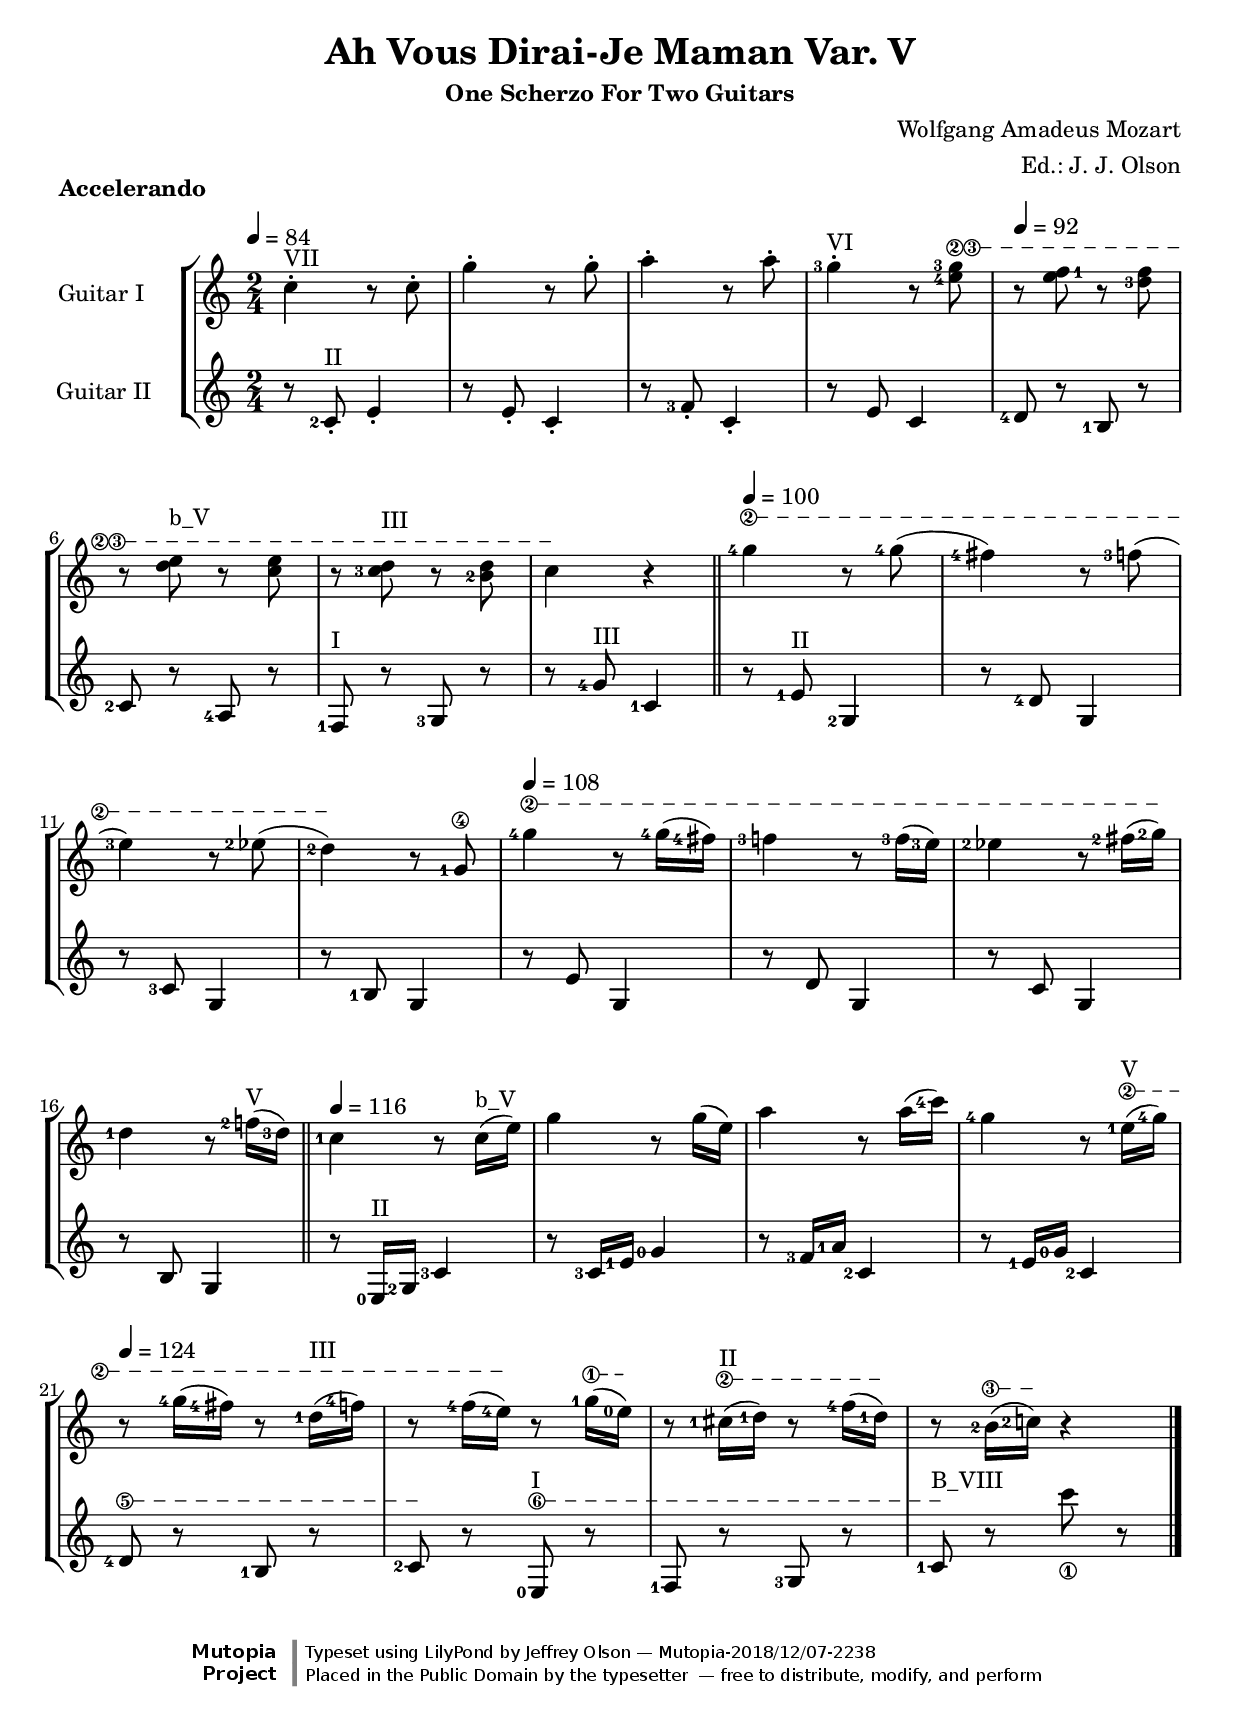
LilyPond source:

\version "2.18.2"

\header {
 title = "Ah Vous Dirai-Je Maman Var. V"
 subtitle = \markup { \smaller "One Scherzo For Two Guitars" }
 composer = "Wolfgang Amadeus Mozart"
 arranger = "Ed.: J. J. Olson"
 date = "1785"
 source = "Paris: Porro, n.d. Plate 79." % see IMSLP104399
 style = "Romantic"
 mytagline = ##f

 %            o_
 %       (\___\/_____/)
 %  ~ ~ ~ ~ ~ / ~ ~ ~ ~ ~ ~ ~
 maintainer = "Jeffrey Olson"
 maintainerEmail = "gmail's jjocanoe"
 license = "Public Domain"

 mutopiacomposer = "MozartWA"
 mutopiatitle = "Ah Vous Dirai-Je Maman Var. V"
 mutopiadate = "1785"
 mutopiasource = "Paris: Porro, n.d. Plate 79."
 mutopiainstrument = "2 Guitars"
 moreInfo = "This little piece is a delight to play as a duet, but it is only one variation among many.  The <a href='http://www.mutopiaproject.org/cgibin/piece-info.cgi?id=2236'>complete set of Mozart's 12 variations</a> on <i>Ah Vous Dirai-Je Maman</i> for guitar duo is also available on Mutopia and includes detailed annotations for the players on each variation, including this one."

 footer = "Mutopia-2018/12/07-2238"
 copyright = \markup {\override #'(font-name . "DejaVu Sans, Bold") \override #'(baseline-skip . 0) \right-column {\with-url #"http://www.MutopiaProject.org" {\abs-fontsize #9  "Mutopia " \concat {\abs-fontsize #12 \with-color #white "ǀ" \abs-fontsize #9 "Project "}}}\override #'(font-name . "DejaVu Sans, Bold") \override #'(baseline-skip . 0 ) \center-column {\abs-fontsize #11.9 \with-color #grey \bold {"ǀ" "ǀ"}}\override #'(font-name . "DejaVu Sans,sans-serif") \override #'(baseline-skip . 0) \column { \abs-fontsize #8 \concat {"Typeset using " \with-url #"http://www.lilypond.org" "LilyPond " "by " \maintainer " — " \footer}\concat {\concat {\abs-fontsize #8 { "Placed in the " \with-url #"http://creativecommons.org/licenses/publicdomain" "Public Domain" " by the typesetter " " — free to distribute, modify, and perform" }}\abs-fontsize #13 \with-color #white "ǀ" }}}
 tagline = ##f
}

\paper{
  %page-count = #1
  %#(set-paper-size "a4")      %uncomment to test specific paper size
  %#(set-paper-size "letter")  %uncomment to test specific paper size
  indent = \indent + 8\mm
  top-margin = 8\mm
  bottom-margin = 8\mm
  ragged-last-bottom = ##f
  print-first-page-number = ##f
  evenHeaderMarkup = \oddHeaderMarkup % so all page numbers to right
  oddFooterMarkup = \markup { \column {
      \fill-line { \on-the-fly #first-page \column { \vspace #1 \fromproperty #'header:copyright } }
      \fill-line { \on-the-fly #last-page \fromproperty #'header:mytagline }
    }
  }
  evenFooterMarkup = \oddFooterMarkup
}


% guitar neck position indicators
pI    = ^\markup { "I" }
pII   = ^\markup { "II" }
pIII  = ^\markup { "III" }
pIV   = ^\markup { "IV" }
pV    = ^\markup { "V" }
pVI   = ^\markup { "VI" }
pVII  = ^\markup { "VII" }
pVIII = ^\markup { "VIII" }
pIX   = ^\markup { "IX" }
pX    = ^\markup { "X" }
pXI   = ^\markup { "XI" }
pXII  = ^\markup { "XII" }
pXIII = ^\markup { "XIII" }
pXVI  = ^\markup { "XVI" }

% parenthetic position reminders
ppI    = ^\markup { "(I)" }
ppII   = ^\markup { "(II)" }
ppIII  = ^\markup { "(III)" }
ppIV   = ^\markup { "(IV)" }
ppV    = ^\markup { "(V)" }
ppVI   = ^\markup { "(VI)" }
ppVII  = ^\markup { "(VII)" }
ppVIII = ^\markup { "(VIII)" }
ppIX   = ^\markup { "(IX)" }
ppX    = ^\markup { "(X)" }
ppXI   = ^\markup { "(XI)" }
ppXII  = ^\markup { "(XII)" }
ppXIII = ^\markup { "(XIII)" }

% large barre
BpI    = ^\markup { "B_I" }
BpII   = ^\markup { "B_II" }
BpIII  = ^\markup { "B_III" }
BpIV   = ^\markup { "B_IV" }
BpV    = ^\markup { "B_V" }
BpVI   = ^\markup { "B_VI" }
BpVII  = ^\markup { "B_VII" }
BpVIII = ^\markup { "B_VIII" }
BpIX   = ^\markup { "B_IX" }
BpX    = ^\markup { "B_X" }
BpXI   = ^\markup { "B_XI" }
BpXII  = ^\markup { "B_XII" }

% small barre
bpI    = ^\markup { "b_I" }
bpII   = ^\markup { "b_II" }
bpIII  = ^\markup { "b_III" }
bpIV   = ^\markup { "b_IV" }
bpV    = ^\markup { "b_V" }
bpVI   = ^\markup { "b_VI" }
bpVII  = ^\markup { "b_VII" }
bpVIII = ^\markup { "b_VIII" }
bpIX   = ^\markup { "b_IX" }
bpX    = ^\markup { "b_X" }
bpXI   = ^\markup { "b_XI" }
bpXII  = ^\markup { "b_XII" }

% parenthetic small barre
bppI    = ^\markup { "(b_I)" }
bppIII  = ^\markup { "(b_III)" }

% left hand fingering locations
fingerLeft   = \set fingeringOrientations = #'(left)
fingerRight  = \set fingeringOrientations = #'(right)
fingerUp     = \set fingeringOrientations = #'(up)
fingerDown   = \set fingeringOrientations = #'(down)
fingerUpDown = \set fingeringOrientations = #'(up down)
fingerInStaff  = \override Fingering.staff-padding = #'()
fingerOutStaff = \revert Fingering.staff-padding

% abbreviation to tweak a fingering location
% e.g. <cis'-\fngXY #'(0 . 0.5)-1>
fngXY = #(define-scheme-function (parser location xy fng) (number-pair? string-or-music?) #{
     \tweak extra-offset #xy #fng
#})

% right hand fingers
P = \rightHandFinger #1
I = \rightHandFinger #2
M = \rightHandFinger #3
A = \rightHandFinger #4

% right hand fingering locations
rhUp    = \set strokeFingerOrientations = #'(up)
rhDown  = \set strokeFingerOrientations = #'(down)
rhLeft  = \set strokeFingerOrientations = #'(left)
rhRight = \set strokeFingerOrientations = #'(right)

% string number locations
stringUp    = \set stringNumberOrientations = #'(up)
stringDown  = \set stringNumberOrientations = #'(down)
stringLeft  = \set stringNumberOrientations = #'(left)
stringRight = \set stringNumberOrientations = #'(right)

% harmonics
headHarmonic = \override Staff.NoteHead.style = #'harmonic
headRevert = \revert Staff.NoteHead.style

%high notes
hiE   = ^\markup{ \smaller E}
hiF   = ^\markup{ \smaller F}
hiFis = ^\markup{ \smaller \concat{ F \super \sharp }}
hiG   = ^\markup{ \smaller G}
hiGis = ^\markup{ \smaller \concat{ G \super \sharp }}
hiAes = ^\markup{ \smaller \concat{ A \super \flat }}
hiA   = ^\markup{ \smaller A}
hiBes = ^\markup{ \smaller \concat{ B \super \flat }}
hiB   = ^\markup{ \smaller B}

% tuplets
hideTupletNumber = \override TupletNumber.stencil = ##f
unhideTupletNumber = \revert TupletNumber.stencil 
hideTupletBracket = \override TupletBracket.bracket-visibility = ##f
unhideTupletBracket = \revert TupletBracket.bracket-visibility

% harmonics
headHarmonic = \override Staff.NoteHead.style = #'harmonic
headRevert = \revert Staff.NoteHead.style

% tempo/dynamics
acl = _\markup { \smaller \italic "accel." }
rit = _\markup { \smaller \italic "rit." }
dim = _\markup { \smaller \italic "dim." }
crc = _\markup { \smaller \italic "cresc." }
dol = _\markup { \smaller \italic "dolce" }
dcf = _\markup { \smaller \italic "D.C." }
fin = _\markup { \smaller \italic "Fin" }
gls = _\markup { \smaller \italic "glis." }

% stems
longStem = \override Stem.details.beamed-lengths = #'(5)
shortStem = \override Stem.details.beamed-lengths = #'(3)
revertStemLength = \revert Stem.details.beamed-lengths

% beams
nb = \noBeam

% grappoggiaccaturamata
gr =
#(define-music-function (parser location music) (ly:music?)
   #{ \grace { #music } #})
ap =
#(define-music-function (parser location music) (ly:music?)
   #{ \appoggiatura { #music } #})
ac =
#(define-music-function (parser location music) (ly:music?)
   #{ \acciaccatura { #music } #})
fe = \fermata

% pitch limits for standard clasical guitar
% absolute max and min attainable (b''' and d)
#(define max-pitch (ly:make-pitch 2 6 NATURAL) )
#(define min-pitch (ly:make-pitch -1 1 NATURAL) )
% comfortably attainable hi and lo (e''' and e)
#(define hi-pitch (ly:make-pitch 2 2 NATURAL) )
#(define lo-pitch (ly:make-pitch -1 2 NATURAL) )

% function to color notes that are near or out of range
#(define (color-pitch-range grob) 
  (let ((pitch (ly:event-property (event-cause grob) 'pitch) ))
    (if pitch
      (if (ly:pitch<? max-pitch pitch) (x11-color 'red)
        (if (ly:pitch<? pitch min-pitch) (x11-color 'blue)
          (if (ly:pitch<? hi-pitch pitch) (x11-color 'orange)
            (if (ly:pitch<? pitch lo-pitch) (x11-color 'green)
) ) ) ) ) ) )

% string-number spanners (from snippets + dashed line)
% use before \startTexSpan and \stopTextSpan
onOneString =
#(define-music-function (parser location strA) (string?)
   #{
     \override TextSpanner.direction = #UP
     \override TextSpanner.style = #'dashed-line
     \override TextSpanner.dash-fraction = #.5
     \override TextSpanner.dash-period = #2.0
     \override TextSpanner.font-size = #-5
     \override TextSpanner.bound-details.left.stencil-align-dir-y = #CENTER
     \override TextSpanner.bound-details.left.text =
       \markup  { \circle \number #strA }
   #})
onTwoStrings =
#(define-music-function (parser location strA strB) (string? string?)
   #{
     \override TextSpanner.direction = #UP
     \override TextSpanner.style = #'dashed-line
     \override TextSpanner.dash-fraction = #.5
     \override TextSpanner.dash-period = #2.0
     \override TextSpanner.font-size = #-5
     \override TextSpanner.bound-details.left.stencil-align-dir-y = #CENTER
     \override TextSpanner.bound-details.left.text =
       \markup \concat { \circle \number #strA \circle \number #strB }
   #})
onThreeStrings =
#(define-music-function (parser location strA strB strC) (string? string? string?)
   #{
     \override TextSpanner.direction = #UP
     \override TextSpanner.style = #'dashed-line
     \override TextSpanner.dash-fraction = #.5
     \override TextSpanner.dash-period = #2.0
     \override TextSpanner.font-size = #-5
     \override TextSpanner.bound-details.left.stencil-align-dir-y = #CENTER
     \override TextSpanner.bound-details.left.text =
       \markup \concat { \circle \number #strA \circle \number #strB \circle \number #strC }
   #})


% standard options
stdOpts = { 
  \fingerLeft \rhRight \stringDown
  \mergeDifferentlyHeadedOn
  \mergeDifferentlyDottedOn
}

% Staff macros
instrumentI = \markup{ "Guitar I   " }
instrumentII = \markup{ "Guitar II  " }

Stff =
#(define-music-function (parser location instr musexp) (markup? ly:music?)
   #{
     \new Staff \with { instrumentName = #instr } {
       %\override Staff.NoteHead.color = #color-pitch-range
       \set Staff.midiInstrument = #"acoustic grand"
       #musexp
     }
   #})

StffGrp =
#(define-music-function (parser location uprmus lwrmus) (ly:music? ly:music?)
   #{
     \new StaffGroup <<
       \Stff \instrumentI #uprmus
       \Stff \instrumentII #lwrmus
     >>
   #})



%%%%%%%%%%%%%%%%%%%%%%%%%%%%%%%%%%%%%%%%%%%%%%%%%%%%%%%%%%%%%%%%%%%%%

varVA = \transpose c c' {
  \stdOpts
  \time 2/4
  \tempo 4=84
  c'4-.\pVII r8 c'-. | %1
  g'4-. r8 g'-. | %2
  a'4-. r8 a'-. | %3
  \onTwoStrings "2" "3"
  <g'-3>4-.\pVI r8 <g'-3 e'-4>\startTextSpan | %4
  \tempo 4=92
  r8 \once \fingerRight <f'-1 e'> r <f' d'-3> | %5
  r8 <e' d'>\bpV r <e' c'> | %6
  r8 <d' c'-3>\pIII r <d' b-2> | %7
  c'4\stopTextSpan r | %8
  \tempo 4=100
  \bar "||"
  \onOneString "2"
  <g'-4>4\startTextSpan r8 <g'-4>( | %9
  <fis'-4>4) r8 <f'!-3>( | %10
  <e'-3>4) r8 <ees'-2>( | %11
  \stringUp
  <d'-2>4)\stopTextSpan r8 <g-1\4> | %12
  \tempo 4=108
  <g'-4>4\startTextSpan r8 <g'-4>16( <fis'-4>) | %13
  <f'!-3>4 r8 <f'-3>16( <e'-3>) | %14
  <ees'-2>4 r8 <fis'-2>16( <g'-2>)\stopTextSpan | %15
  <d'-1>4 r8 <f'!-2>16(\pV <d'-3>) | %16
  \tempo 4=116
  \bar "||"
  <c'-1>4 r8 c'16\bpV( e') | %17
  g'4 r8 g'16( e') | %18
  a'4 r8 a'16( <c''-4>) | %19
  <g'-4>4 r8 <e'-1>16(\pV\startTextSpan <g'-4>) | %20
  \tempo 4=124
  r8 <g'-4>16( <fis'-4>) r8 <d'-1>16(\pIII <f'!-\fngXY #'(0.1 . 0.5)-4>) | %21
  r8 <f'-4>16( <e'-4>)\stopTextSpan \onOneString "1"  r8 <g'-1>16(\startTextSpan <e'-0>\stopTextSpan) | %22
  \onOneString "2"
  r8 <cis'-1>16(\pII\startTextSpan <d'-1>) r8 <f'-4>16( <d'-1>)\stopTextSpan | %23
  \onOneString "3"
  r8 <b-2>16(\startTextSpan <c'!-2>)\stopTextSpan r4 | %24
  \bar "|."
}

varVC = \transpose c c' {
  \stdOpts
  \time 2/4
  r8 <c-2>-.\pII e4-. | %1
  r8 e-. c4-. | %2
  r8 <f-3>-. c4-. | %3
  r8 e c4 | %4
  <d-4>8 r <b,-1> r | %5
  <c-2>8 r <a,-4> r | %6
  <f,-1>8\pI r <g,-3> r | %7
  r8 <g-4>\pIII <c-1>4 | %8 g c was c c,
  \bar "||"
  r8 <e-1>\pII <g,-2>4 | %9
  r8 <d-4> g,4 | %10
  r8 <c-3> g,4 | %11
  r8 <b,-1> g,4 | %12
  r8 e g,4 | %13
  r8 d g,4 | %14
  r8 c g,4 | %15
  r8 b, g,4 | %16
  \bar "||"
  r8 <e,-0>16\pII <g,-2> <c-3>4 | %17 e, g, c was c, e, g,
  r8 <c-3>16 <e-1> <g-0>4 | %18
  r8 <f-3>16 <a-1> <c-2>4 | %19
  r8 <e-1>16 <g-0> <c-2>4 | %20
  \onOneString "5"
  <d-4>8\startTextSpan r <b,-1> r | %21
  <c-2>8\stopTextSpan 
  \onOneString "6"
  r <e,-0>\pI\startTextSpan r | %22
  <f,-1>8 r <g,-3> r | %23
  <c-1>8\stopTextSpan\BpVIII r <c''\1> r | %24 c'' was c,
  \bar "|."
}

varV = \StffGrp \varVA \varVC

%%%%%%%%%%%%%%%%%%%%%%%%%%%%%%%%%%%%%%%%%%%%%%%%%%%%%%%%%%%%%%%%%%%%%


\score {
  \header { piece = \markup { \bold "Accelerando" } }
  \varV
  \layout { }
}


\score {
  {
    \varV
  }
  \midi {
    \transposition c % guitar plays octave lower than writtenn
    \context{
      \Voice
      \remove "Dynamic_performer"
    }
  }
}


